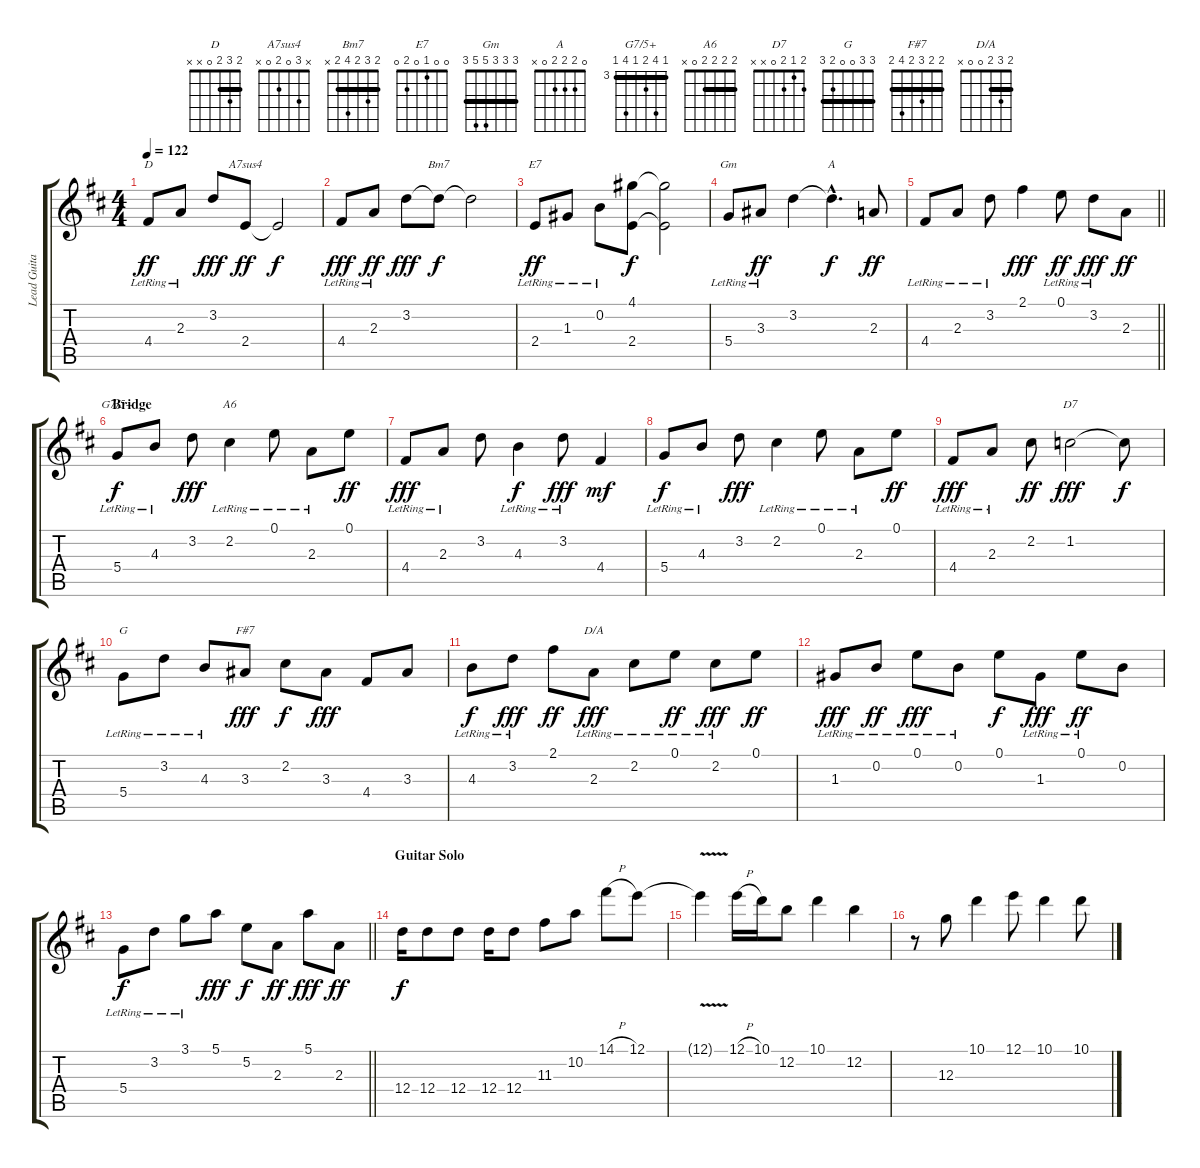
\track ("Lead Guitar" "Lead Guita") {instrument acousticguitarnylon}
\staff {score tabs}
\tuning (E4 B3 G3 D3 A2 E2) {hide}
\chord ("D" 2 3 2 0 x x) {barre 2}
\chord ("A7sus4" x 3 0 2 0 x)
\chord ("Bm7" 2 3 2 4 2 x) {barre 2}
\chord ("E7" 0 0 1 0 2 0)
\chord ("Gm" 3 3 3 5 5 3) {barre 3}
\chord ("A" 0 2 2 2 0 x)
\chord ("G7/5+" 3 6 4 3 6 3) {firstfret 3 barre 3}
\chord ("A6" 2 2 2 2 0 x) {barre 2}
\chord ("D7" 2 1 2 0 x x)
\chord ("G" 3 3 0 0 2 3) {barre 3}
\chord ("F#7" 2 2 3 2 4 2) {barre 2}
\chord ("D/A" 2 3 2 0 0 x) {barre 2}
\ts (4 4)
\tempo 122
\clef g2
\ks d
4.4{lr}.8{ch "D" dy ff} 2.3{lr}.8 3.2.8{dy fff} 2.4.8{ch "A7sus4" dy ff} 2.4{t}.2{dy f} |
4.4{lr}.8{dy fff} 2.3{lr}.8{dy ff} 3.2.8{dy fff} 3.2{t}.8{ch "Bm7" dy f} 3.2{t}.2 |
2.4{lr}.8{ch "E7" dy ff} 1.3{lr}.8 0.2{lr}.8 (4.1 2.4).8{dy f} (4.1{t} 2.4{t}).2 |
5.4{lr}.8{ch "Gm"} 3.3{lr}.8{dy ff} 3.2.4 3.2{hac t}.4{d ch "A" dy f} 2.3.8{dy ff} |
\barLineRight lightlight
4.4{lr}.8 2.3{lr}.8 3.2{lr}.8 2.1.4{dy fff} 0.1{lr}.8{dy ff} 3.2{lr}.8{dy fff} 2.3.8{dy ff} |
\section ("" "Bridge")
5.4{lr}.8{ch "G7/5+" dy f} 4.3{lr}.8 3.2.8{dy fff} 2.2{lr}.4{ch "A6"} 0.1{lr}.8 2.3{lr}.8 0.1.8{dy ff} |
4.4{lr}.8{dy fff} 2.3{lr}.8 3.2.8 4.3{lr}.4{dy f} 3.2{lr}.8{dy fff} 4.4.4{dy mf} |
5.4{lr}.8{dy f} 4.3{lr}.8 3.2.8{dy fff} 2.2{lr}.4 0.1{lr}.8 2.3{lr}.8 0.1.8{dy ff} |
4.4{lr}.8{dy fff} 2.3{lr}.8 2.2.8{dy ff} 1.2.2{ch "D7" dy fff} 1.2{t}.8{dy f} |
5.4{lr}.8{ch "G"} 3.2{lr}.8 4.3{lr}.8 3.3.8{ch "F#7" dy fff} 2.2.8{dy f} 3.3.8{dy fff} 4.4.8 3.3.8 |
4.3{lr}.8{dy f} 3.2{lr}.8{dy fff} 2.1.8{dy ff} 2.3{lr}.8{ch "D/A" dy fff} 2.2{lr}.8 0.1{lr}.8{dy ff} 2.2{lr}.8{dy fff} 0.1.8{dy ff} |
1.3{lr}.8{dy fff} 0.2{lr}.8{dy ff} 0.1{lr}.8{dy fff} 0.2{lr}.8 0.1.8{dy f} 1.3{lr}.8{dy fff} 0.1{lr}.8{dy ff} 0.2.8 |
\barLineRight lightlight
5.4{lr}.8{dy f} 3.2{lr}.8 3.1{lr}.8 5.1.8{dy fff} 5.2.8{dy f} 2.3.8{dy ff} 5.1.8{dy fff} 2.3.8{dy ff} |
\section ("" "Guitar Solo")
12.4.16{dy f} 12.4.8 12.4.8 12.4.16 12.4.8 11.3.8 10.2.8 14.1{h}.8 12.1.8 |
12.1{v t}.4 12.1{h}.16 10.1.16 12.2.8 10.1.4 12.2.4 |
r.8 12.3.8 10.1.4 12.1.8 10.1.4 10.1.8
